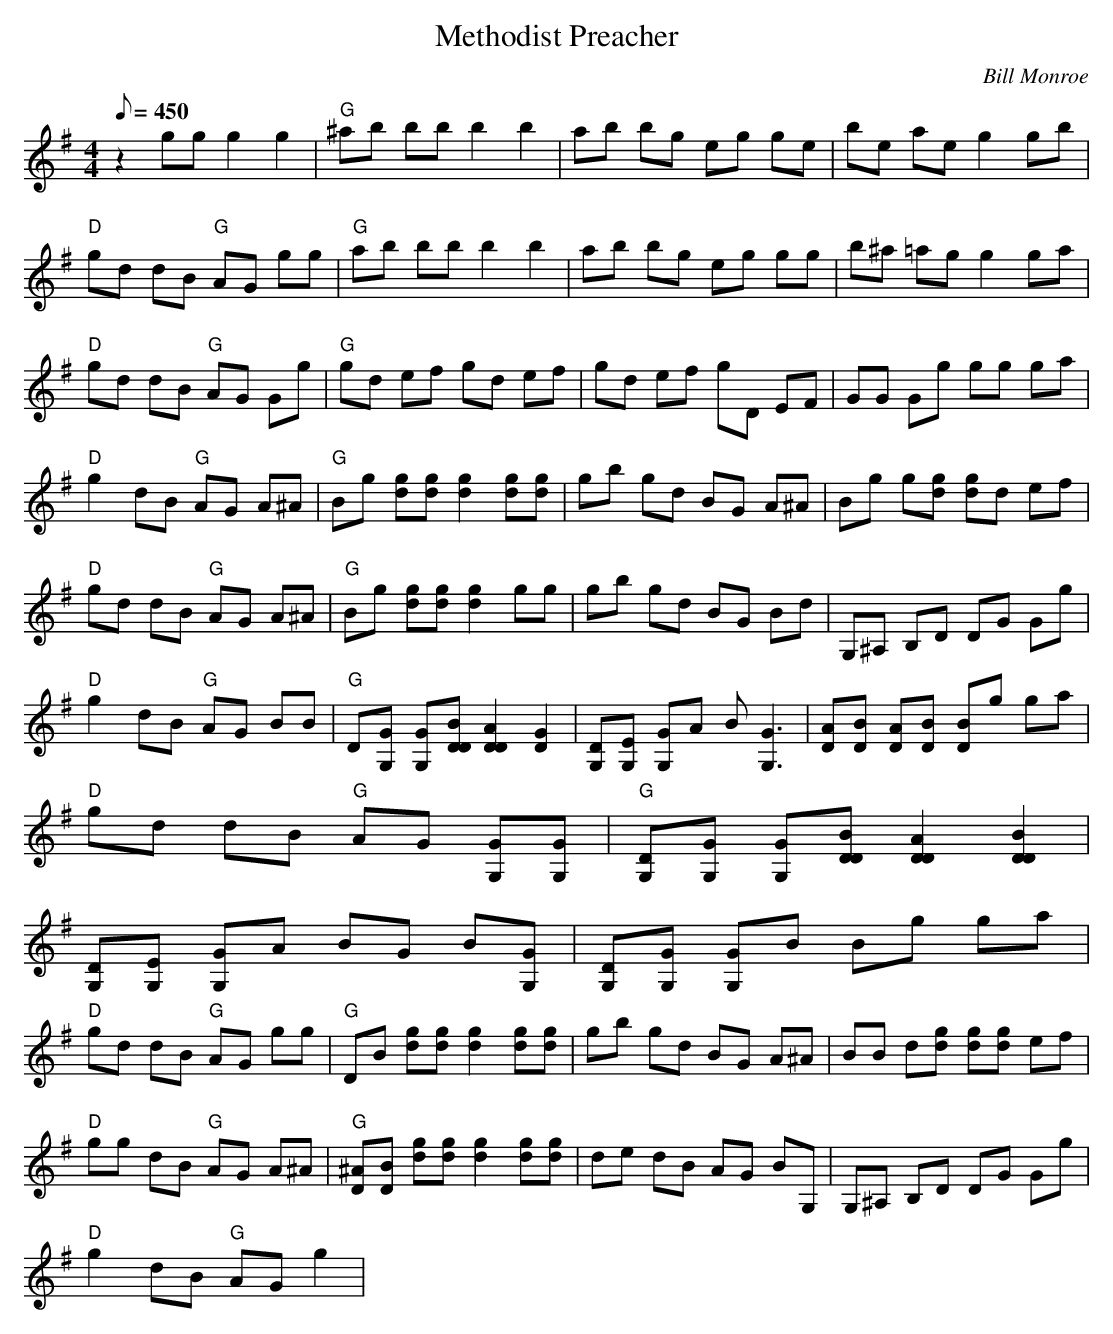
X:1b
T: Methodist Preacher
C: Bill Monroe
L: 1/8
Q: 450
M: 4/4
K: G
 z2 gg g2 g2 | "G"^ab bb b2 b2 | ab bg eg ge | be ae g2 gb |
 "D"gd dB "G"AG gg | "G"ab bb b2 b2 | ab bg eg gg | b^a =ag g2 ga |
 "D"gd dB "G"AG Gg | "G"gd ef gd ef | gd ef gD EF | GG Gg gg ga |
 "D"g2 dB "G"AG A^A | "G"Bg [gd][gd] [g2d2] [gd][gd] | gb gd BG A^A | Bg g[gd] [gd]d ef |
 "D"gd dB "G"AG A^A | "G"Bg [gd][gd] [g2d2] gg | gb gd BG Bd | G,^A, B,D DG Gg |
 "D"g2 dB "G"AG BB | "G"D[GG,] [GG,][BDD] [A2D2D2] [G2D2] | [DG,][EG,] [GG,]A B[G3G,3] | [AD][BD] [AD][BD] [BD]g ga |
 "D"gd dB "G"AG [GG,][GG,] | "G"[DG,][GG,] [GG,][BDD] [A2D2D2] [B2D2D2] |
 [DG,][EG,] [GG,]A BG B[GG,] | [DG,][GG,] [GG,]B Bg ga |
 "D"gd dB "G"AG gg | "G"DB [gd][gd] [g2d2] [gd][gd] | gb gd BG A^A | BB d[gd] [gd][gd] ef |
 "D"gg dB "G"AG A^A | "G"[^AD][BD] [gd][gd] [g2d2] [gd][gd] | de dB AG BG, | G,^A, B,D DG Gg |
 "D"g2 dB "G"AG g2 |
